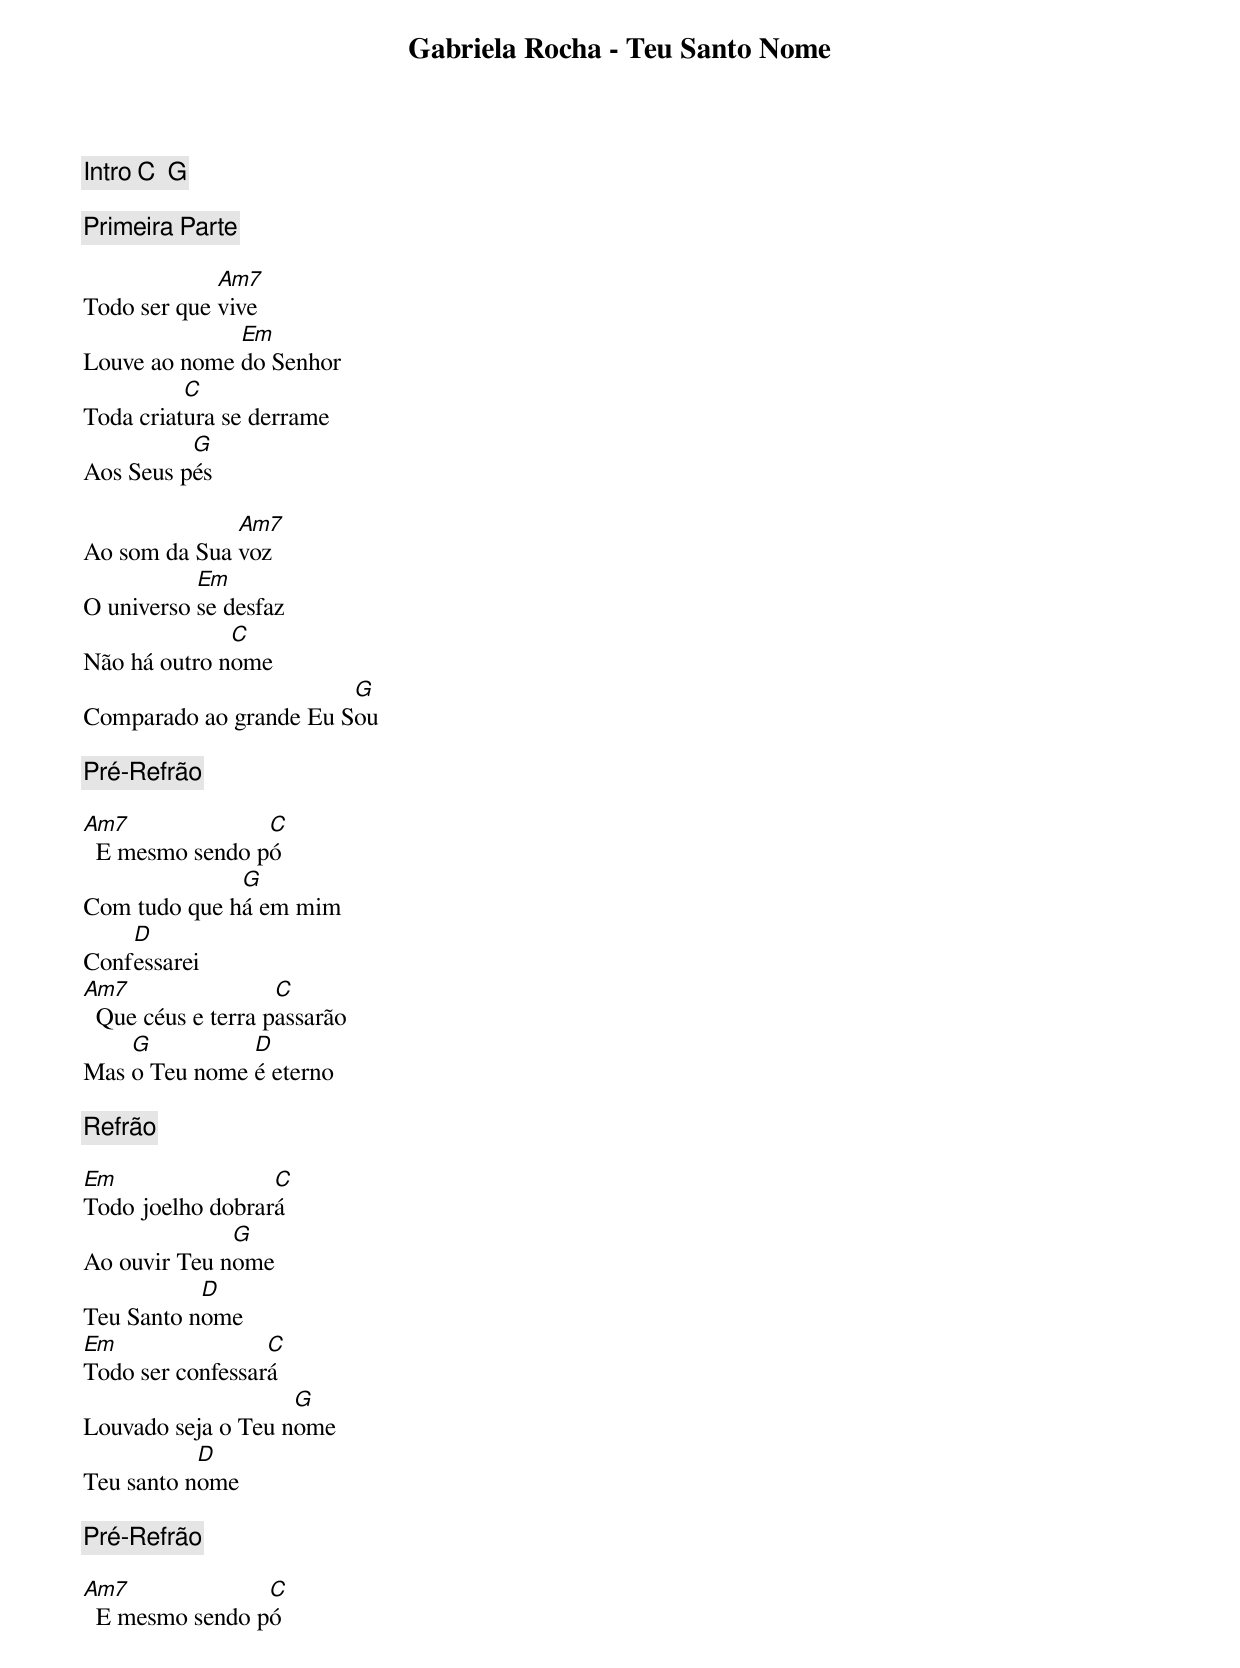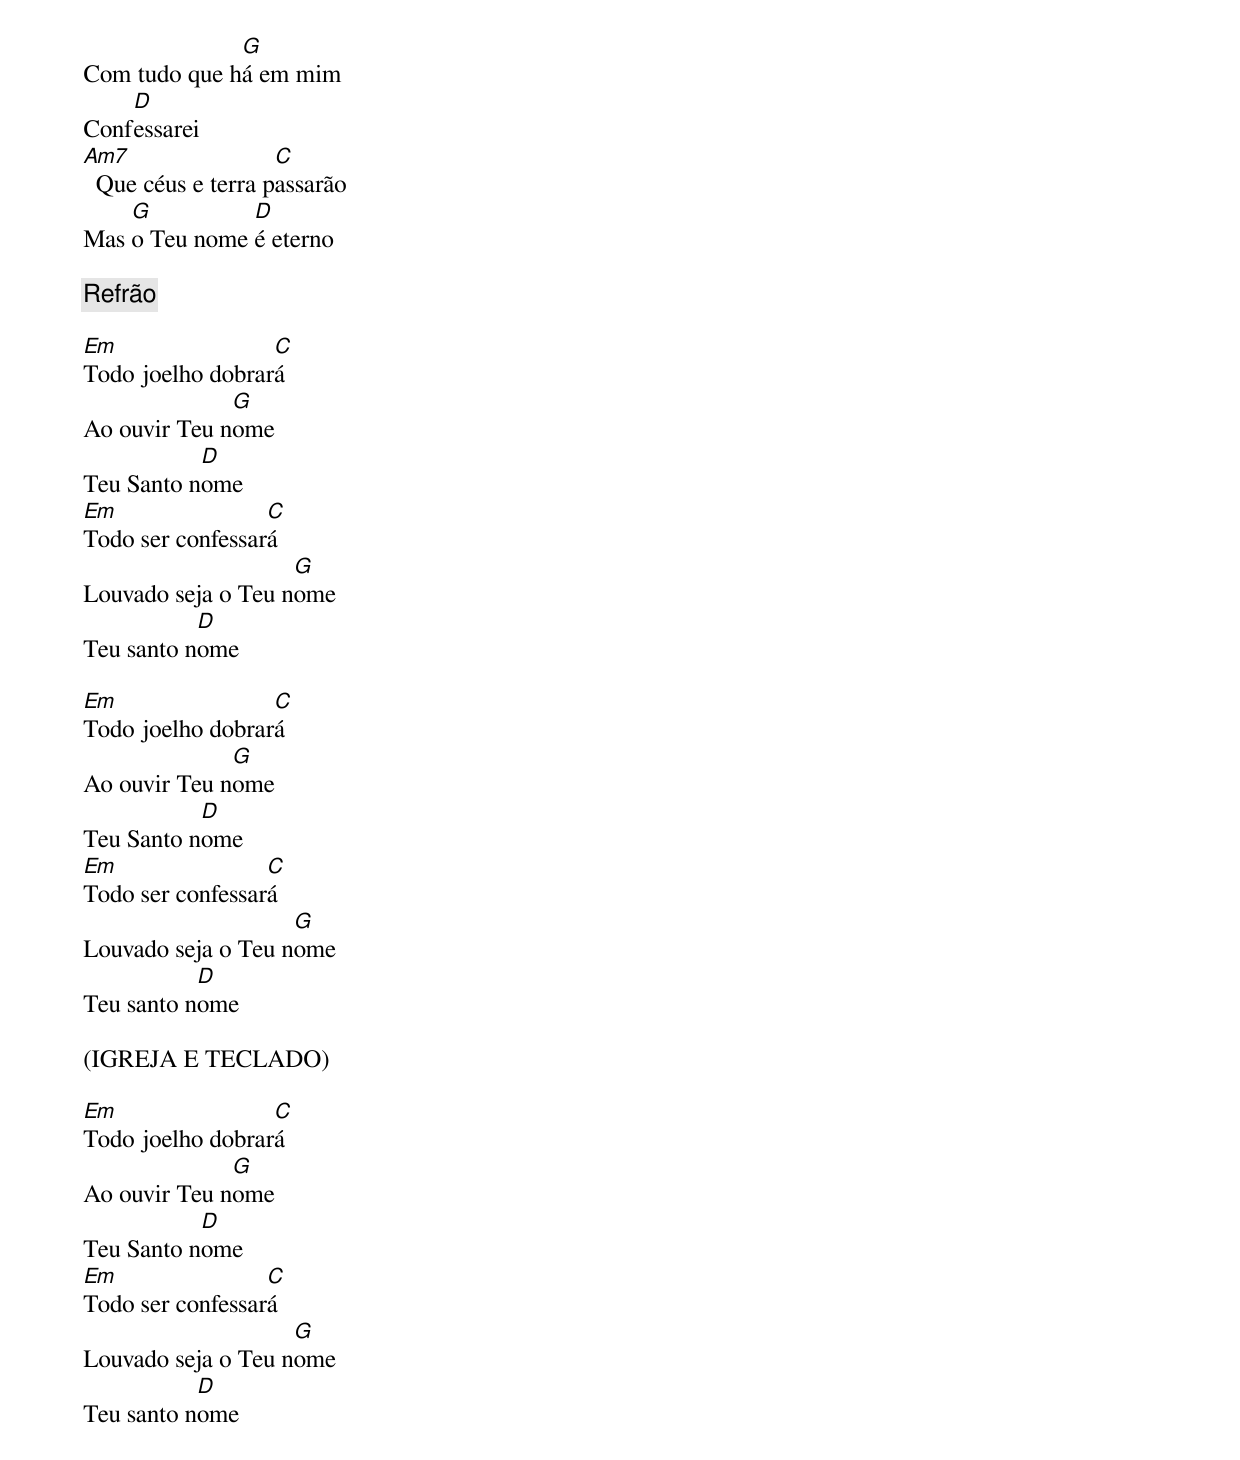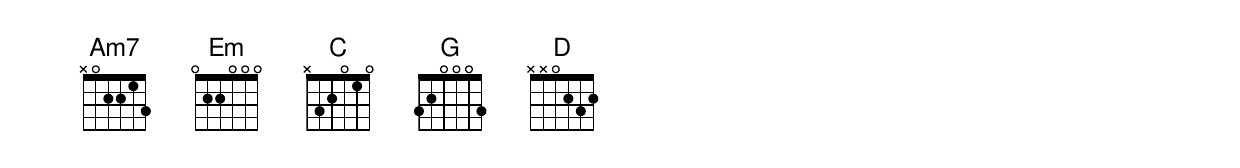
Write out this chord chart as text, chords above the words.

Gabriela Rocha - Teu Santo Nome

[Intro] C  G

[Primeira Parte]

             Am7
Todo ser que vive
              Em
Louve ao nome do Senhor
          C
Toda criatura se derrame
          G
Aos Seus pés

              Am7
Ao som da Sua voz
           Em
O universo se desfaz
              C
Não há outro nome
                        G
Comparado ao grande Eu Sou

[Pré-Refrão]

Am7              C
  E mesmo sendo pó
              G
Com tudo que há em mim
    D
Confessarei
Am7                 C
  Que céus e terra passarão
    G          D
Mas o Teu nome é eterno

[Refrão]

Em                C
Todo joelho dobrará
              G
Ao ouvir Teu nome
           D
Teu Santo nome
Em                C
Todo ser confessará
                    G
Louvado seja o Teu nome
           D
Teu santo nome

[Pré-Refrão]

Am7              C
  E mesmo sendo pó
              G
Com tudo que há em mim
    D
Confessarei
Am7                 C
  Que céus e terra passarão
    G          D
Mas o Teu nome é eterno

[Refrão]

Em                C
Todo joelho dobrará
              G
Ao ouvir Teu nome
           D
Teu Santo nome
Em                C
Todo ser confessará
                    G
Louvado seja o Teu nome
           D
Teu santo nome

Em                C
Todo joelho dobrará
              G
Ao ouvir Teu nome
           D
Teu Santo nome
Em                C
Todo ser confessará
                    G
Louvado seja o Teu nome
           D
Teu santo nome

(IGREJA E TECLADO)

Em                C
Todo joelho dobrará
              G
Ao ouvir Teu nome
           D
Teu Santo nome
Em                C
Todo ser confessará
                    G
Louvado seja o Teu nome
           D
Teu santo nome
